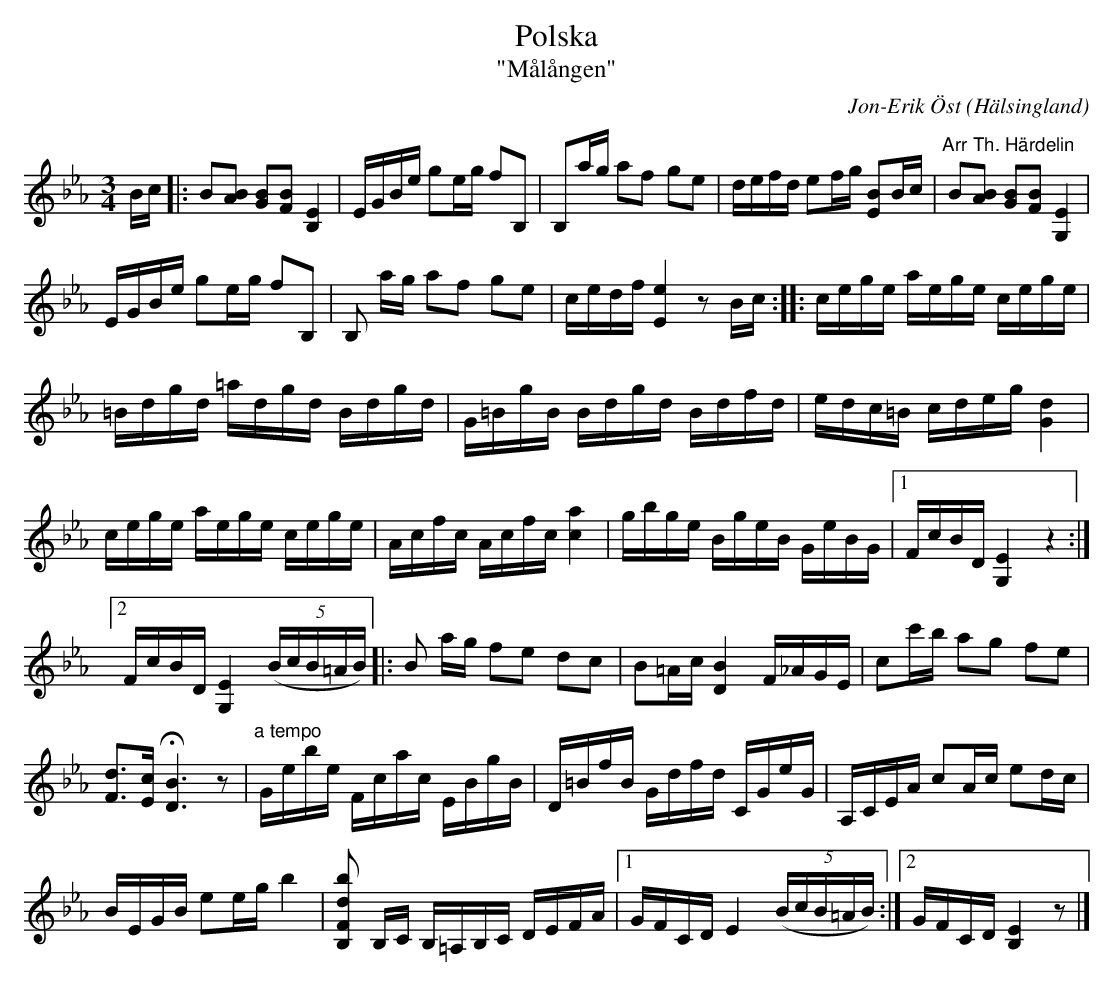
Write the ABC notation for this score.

X:1
T:Polska
T:"Målången"
C:Jon-Erik Öst
O:Hälsingland
L:1/16
M:3/4
K:Eb
V:1
Bc |: B2[AB]2 [GB]2[BF]2 [EB,]4 | EGBe g2eg f2B,2 | B,2ag a2f2 g2e2 | defd e2fg [BE]2Bc | "^Arr Th. Härdelin" B2[AB]2 [GB]2[BF]2 [EG,]4 |
EGBe g2eg f2B,2 | B,2 ag a2f2 g2e2 | cedf [eE]4 z2 Bc :: cege aege cege |
=Bdgd =adgd Bdgd | G=BgB Bdgd Bdfd | edc=B cdeg [Gd]4 |
cege aege cege | Acfc Acfc [ca]4 | gbge BgeB GeBG |1 FcBD [G,E]4 z4 :|2
FcBD [G,E]4 (5:4:5 (BcB=AB) |: B2 ag f2e2 d2c2 | B2=Ac [D4B4] F_AGE | c2c'b a2g2 f2e2 |
[dF]3[cE] !fermata! [BD]6 z2 | "^a tempo" Gebe Fcac EBgB | D=BfB Gdfd CGeG | A,CEA c2Ac e2dc |
BEGB e2eg b4 | [bdFB,]2 B,C B,=A,B,C DEFA |1 GFCD E4 (5:4:5 (BcB=AB) :|2 GFCD [EB,]4 z2 |]
